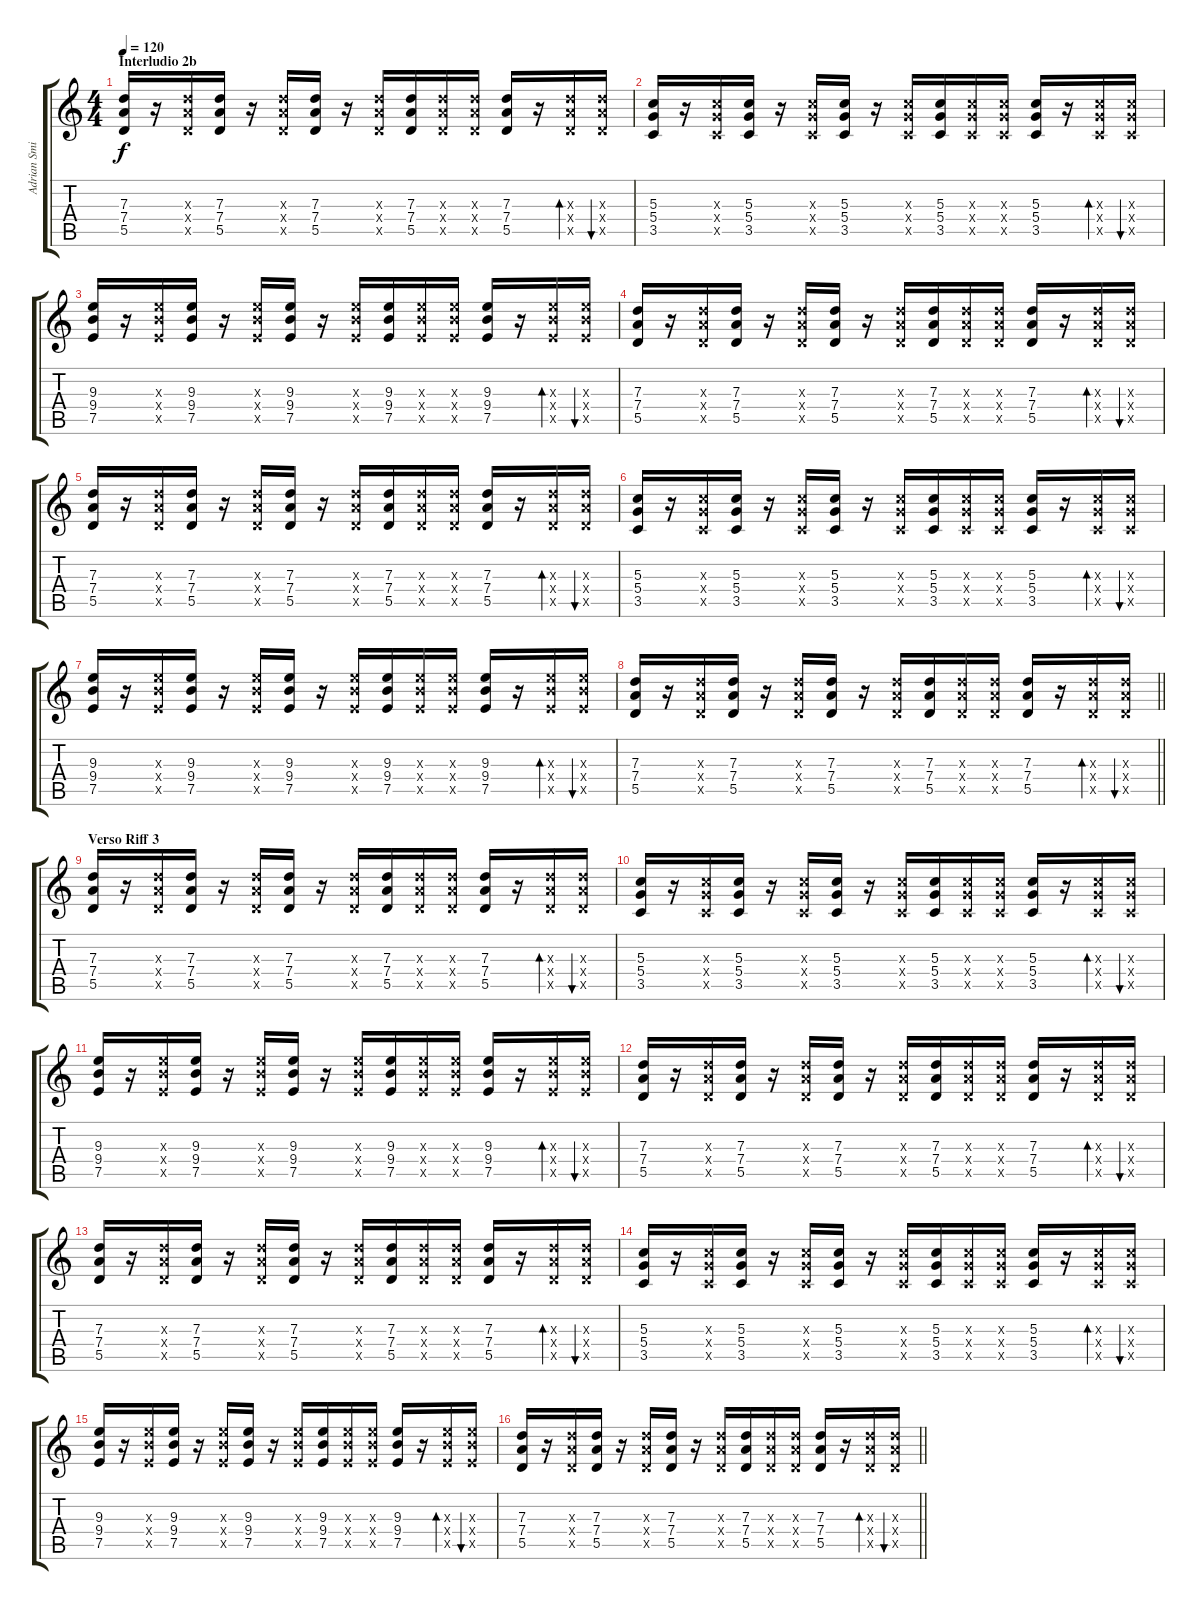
\track ("Adrian Smith" "Adrian Smi") {instrument distortionguitar}
\staff {score tabs}
\tuning (E4 B3 G3 D3 A2 E2) {hide}
\ts (4 4)
\section ("" "Interludio 2b")
\tempo 120
\clef g2
\ks c
(7.3 7.4 5.5).16{dy f} r.16 (7.3{x} 7.4{x} 5.5{x}).16 (7.3 7.4 5.5).16 r.16 (7.3{x} 7.4{x} 5.5{x}).16 (7.3 7.4 5.5).16 r.16 (7.3{x} 7.4{x} 5.5{x}).16 (7.3 7.4 5.5).16 (7.3{x} 7.4{x} 5.5{x}).16 (7.3{x} 7.4{x} 5.5{x}).16 (7.3 7.4 5.5).16 r.16 (7.3{x} 7.4{x} 5.5{x}).16{bd 60} (7.3{x} 7.4{x} 5.5{x}).16{bu 60} |
(5.3 5.4 3.5).16 r.16 (5.3{x} 5.4{x} 3.5{x}).16 (5.3 5.4 3.5).16 r.16 (5.3{x} 5.4{x} 3.5{x}).16 (5.3 5.4 3.5).16 r.16 (5.3{x} 5.4{x} 3.5{x}).16 (5.3 5.4 3.5).16 (5.3{x} 5.4{x} 3.5{x}).16 (5.3{x} 5.4{x} 3.5{x}).16 (5.3 5.4 3.5).16 r.16 (5.3{x} 5.4{x} 3.5{x}).16{bd 60} (5.3{x} 5.4{x} 3.5{x}).16{bu 60} |
(9.3 9.4 7.5).16 r.16 (9.3{x} 9.4{x} 7.5{x}).16 (9.3 9.4 7.5).16 r.16 (9.3{x} 9.4{x} 7.5{x}).16 (9.3 9.4 7.5).16 r.16 (9.3{x} 9.4{x} 7.5{x}).16 (9.3 9.4 7.5).16 (9.3{x} 9.4{x} 7.5{x}).16 (9.3{x} 9.4{x} 7.5{x}).16 (9.3 9.4 7.5).16 r.16 (9.3{x} 9.4{x} 7.5{x}).16{bd 60} (9.3{x} 9.4{x} 7.5{x}).16{bu 60} |
(7.3 7.4 5.5).16 r.16 (7.3{x} 7.4{x} 5.5{x}).16 (7.3 7.4 5.5).16 r.16 (7.3{x} 7.4{x} 5.5{x}).16 (7.3 7.4 5.5).16 r.16 (7.3{x} 7.4{x} 5.5{x}).16 (7.3 7.4 5.5).16 (7.3{x} 7.4{x} 5.5{x}).16 (7.3{x} 7.4{x} 5.5{x}).16 (7.3 7.4 5.5).16 r.16 (7.3{x} 7.4{x} 5.5{x}).16{bd 60} (7.3{x} 7.4{x} 5.5{x}).16{bu 60} |
(7.3 7.4 5.5).16 r.16 (7.3{x} 7.4{x} 5.5{x}).16 (7.3 7.4 5.5).16 r.16 (7.3{x} 7.4{x} 5.5{x}).16 (7.3 7.4 5.5).16 r.16 (7.3{x} 7.4{x} 5.5{x}).16 (7.3 7.4 5.5).16 (7.3{x} 7.4{x} 5.5{x}).16 (7.3{x} 7.4{x} 5.5{x}).16 (7.3 7.4 5.5).16 r.16 (7.3{x} 7.4{x} 5.5{x}).16{bd 60} (7.3{x} 7.4{x} 5.5{x}).16{bu 60} |
(5.3 5.4 3.5).16 r.16 (5.3{x} 5.4{x} 3.5{x}).16 (5.3 5.4 3.5).16 r.16 (5.3{x} 5.4{x} 3.5{x}).16 (5.3 5.4 3.5).16 r.16 (5.3{x} 5.4{x} 3.5{x}).16 (5.3 5.4 3.5).16 (5.3{x} 5.4{x} 3.5{x}).16 (5.3{x} 5.4{x} 3.5{x}).16 (5.3 5.4 3.5).16 r.16 (5.3{x} 5.4{x} 3.5{x}).16{bd 60} (5.3{x} 5.4{x} 3.5{x}).16{bu 60} |
(9.3 9.4 7.5).16 r.16 (9.3{x} 9.4{x} 7.5{x}).16 (9.3 9.4 7.5).16 r.16 (9.3{x} 9.4{x} 7.5{x}).16 (9.3 9.4 7.5).16 r.16 (9.3{x} 9.4{x} 7.5{x}).16 (9.3 9.4 7.5).16 (9.3{x} 9.4{x} 7.5{x}).16 (9.3{x} 9.4{x} 7.5{x}).16 (9.3 9.4 7.5).16 r.16 (9.3{x} 9.4{x} 7.5{x}).16{bd 60} (9.3{x} 9.4{x} 7.5{x}).16{bu 60} |
\barLineRight lightlight
(7.3 7.4 5.5).16 r.16 (7.3{x} 7.4{x} 5.5{x}).16 (7.3 7.4 5.5).16 r.16 (7.3{x} 7.4{x} 5.5{x}).16 (7.3 7.4 5.5).16 r.16 (7.3{x} 7.4{x} 5.5{x}).16 (7.3 7.4 5.5).16 (7.3{x} 7.4{x} 5.5{x}).16 (7.3{x} 7.4{x} 5.5{x}).16 (7.3 7.4 5.5).16 r.16 (7.3{x} 7.4{x} 5.5{x}).16{bd 60} (7.3{x} 7.4{x} 5.5{x}).16{bu 60} |
\section ("" "Verso Riff 3")
(7.3 7.4 5.5).16 r.16 (7.3{x} 7.4{x} 5.5{x}).16 (7.3 7.4 5.5).16 r.16 (7.3{x} 7.4{x} 5.5{x}).16 (7.3 7.4 5.5).16 r.16 (7.3{x} 7.4{x} 5.5{x}).16 (7.3 7.4 5.5).16 (7.3{x} 7.4{x} 5.5{x}).16 (7.3{x} 7.4{x} 5.5{x}).16 (7.3 7.4 5.5).16 r.16 (7.3{x} 7.4{x} 5.5{x}).16{bd 60} (7.3{x} 7.4{x} 5.5{x}).16{bu 60} |
(5.3 5.4 3.5).16 r.16 (5.3{x} 5.4{x} 3.5{x}).16 (5.3 5.4 3.5).16 r.16 (5.3{x} 5.4{x} 3.5{x}).16 (5.3 5.4 3.5).16 r.16 (5.3{x} 5.4{x} 3.5{x}).16 (5.3 5.4 3.5).16 (5.3{x} 5.4{x} 3.5{x}).16 (5.3{x} 5.4{x} 3.5{x}).16 (5.3 5.4 3.5).16 r.16 (5.3{x} 5.4{x} 3.5{x}).16{bd 60} (5.3{x} 5.4{x} 3.5{x}).16{bu 60} |
(9.3 9.4 7.5).16 r.16 (9.3{x} 9.4{x} 7.5{x}).16 (9.3 9.4 7.5).16 r.16 (9.3{x} 9.4{x} 7.5{x}).16 (9.3 9.4 7.5).16 r.16 (9.3{x} 9.4{x} 7.5{x}).16 (9.3 9.4 7.5).16 (9.3{x} 9.4{x} 7.5{x}).16 (9.3{x} 9.4{x} 7.5{x}).16 (9.3 9.4 7.5).16 r.16 (9.3{x} 9.4{x} 7.5{x}).16{bd 60} (9.3{x} 9.4{x} 7.5{x}).16{bu 60} |
(7.3 7.4 5.5).16 r.16 (7.3{x} 7.4{x} 5.5{x}).16 (7.3 7.4 5.5).16 r.16 (7.3{x} 7.4{x} 5.5{x}).16 (7.3 7.4 5.5).16 r.16 (7.3{x} 7.4{x} 5.5{x}).16 (7.3 7.4 5.5).16 (7.3{x} 7.4{x} 5.5{x}).16 (7.3{x} 7.4{x} 5.5{x}).16 (7.3 7.4 5.5).16 r.16 (7.3{x} 7.4{x} 5.5{x}).16{bd 60} (7.3{x} 7.4{x} 5.5{x}).16{bu 60} |
(7.3 7.4 5.5).16 r.16 (7.3{x} 7.4{x} 5.5{x}).16 (7.3 7.4 5.5).16 r.16 (7.3{x} 7.4{x} 5.5{x}).16 (7.3 7.4 5.5).16 r.16 (7.3{x} 7.4{x} 5.5{x}).16 (7.3 7.4 5.5).16 (7.3{x} 7.4{x} 5.5{x}).16 (7.3{x} 7.4{x} 5.5{x}).16 (7.3 7.4 5.5).16 r.16 (7.3{x} 7.4{x} 5.5{x}).16{bd 60} (7.3{x} 7.4{x} 5.5{x}).16{bu 60} |
(5.3 5.4 3.5).16 r.16 (5.3{x} 5.4{x} 3.5{x}).16 (5.3 5.4 3.5).16 r.16 (5.3{x} 5.4{x} 3.5{x}).16 (5.3 5.4 3.5).16 r.16 (5.3{x} 5.4{x} 3.5{x}).16 (5.3 5.4 3.5).16 (5.3{x} 5.4{x} 3.5{x}).16 (5.3{x} 5.4{x} 3.5{x}).16 (5.3 5.4 3.5).16 r.16 (5.3{x} 5.4{x} 3.5{x}).16{bd 60} (5.3{x} 5.4{x} 3.5{x}).16{bu 60} |
(9.3 9.4 7.5).16 r.16 (9.3{x} 9.4{x} 7.5{x}).16 (9.3 9.4 7.5).16 r.16 (9.3{x} 9.4{x} 7.5{x}).16 (9.3 9.4 7.5).16 r.16 (9.3{x} 9.4{x} 7.5{x}).16 (9.3 9.4 7.5).16 (9.3{x} 9.4{x} 7.5{x}).16 (9.3{x} 9.4{x} 7.5{x}).16 (9.3 9.4 7.5).16 r.16 (9.3{x} 9.4{x} 7.5{x}).16{bd 60} (9.3{x} 9.4{x} 7.5{x}).16{bu 60} |
\barLineRight lightlight
(7.3 7.4 5.5).16 r.16 (7.3{x} 7.4{x} 5.5{x}).16 (7.3 7.4 5.5).16 r.16 (7.3{x} 7.4{x} 5.5{x}).16 (7.3 7.4 5.5).16 r.16 (7.3{x} 7.4{x} 5.5{x}).16 (7.3 7.4 5.5).16 (7.3{x} 7.4{x} 5.5{x}).16 (7.3{x} 7.4{x} 5.5{x}).16 (7.3 7.4 5.5).16 r.16 (7.3{x} 7.4{x} 5.5{x}).16{bd 60} (7.3{x} 7.4{x} 5.5{x}).16{bu 60}
